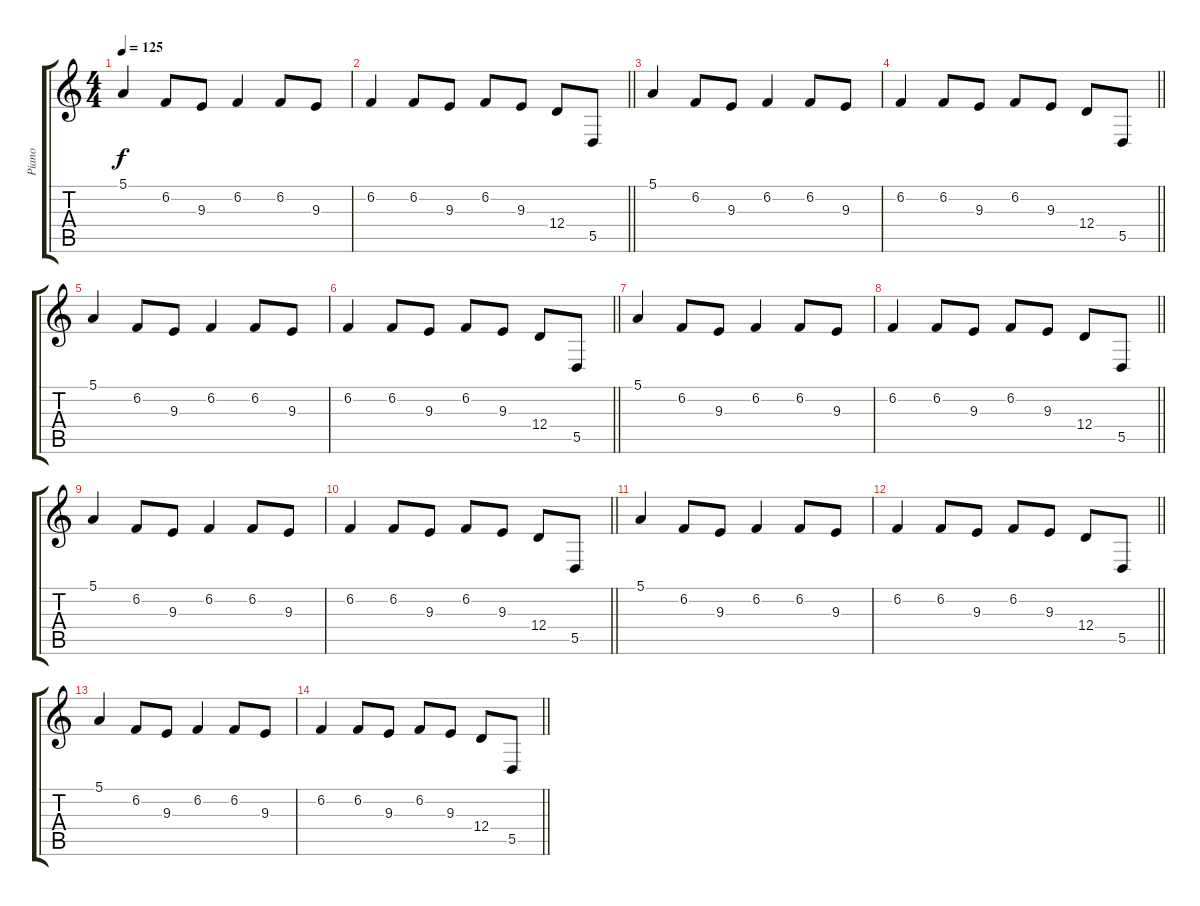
\track ("Piano" "Piano") {instrument brightacousticpiano}
\staff {score tabs}
\tuning (E4 B3 G3 D3 A2 D2) {hide}
\ts (4 4)
\tempo 125
\clef g2
\ks c
5.1.4{dy f} 6.2.8 9.3.8 6.2.4 6.2.8 9.3.8 |
\barLineRight lightlight
6.2.4 6.2.8 9.3.8 6.2.8 9.3.8 12.4.8 5.5.8 |
5.1.4 6.2.8 9.3.8 6.2.4 6.2.8 9.3.8 |
\barLineRight lightlight
6.2.4 6.2.8 9.3.8 6.2.8 9.3.8 12.4.8 5.5.8 |
5.1.4 6.2.8 9.3.8 6.2.4 6.2.8 9.3.8 |
\barLineRight lightlight
6.2.4 6.2.8 9.3.8 6.2.8 9.3.8 12.4.8 5.5.8 |
5.1.4 6.2.8 9.3.8 6.2.4 6.2.8 9.3.8 |
\barLineRight lightlight
6.2.4 6.2.8 9.3.8 6.2.8 9.3.8 12.4.8 5.5.8 |
5.1.4{volume 0} 6.2.8 9.3.8 6.2.4 6.2.8 9.3.8 |
\barLineRight lightlight
6.2.4 6.2.8 9.3.8 6.2.8 9.3.8 12.4.8 5.5.8 |
5.1.4 6.2.8 9.3.8 6.2.4 6.2.8 9.3.8 |
\barLineRight lightlight
6.2.4 6.2.8 9.3.8 6.2.8 9.3.8 12.4.8 5.5.8 |
5.1.4 6.2.8 9.3.8 6.2.4 6.2.8 9.3.8 |
\barLineRight lightlight
6.2.4 6.2.8 9.3.8 6.2.8 9.3.8 12.4.8 5.5.8
